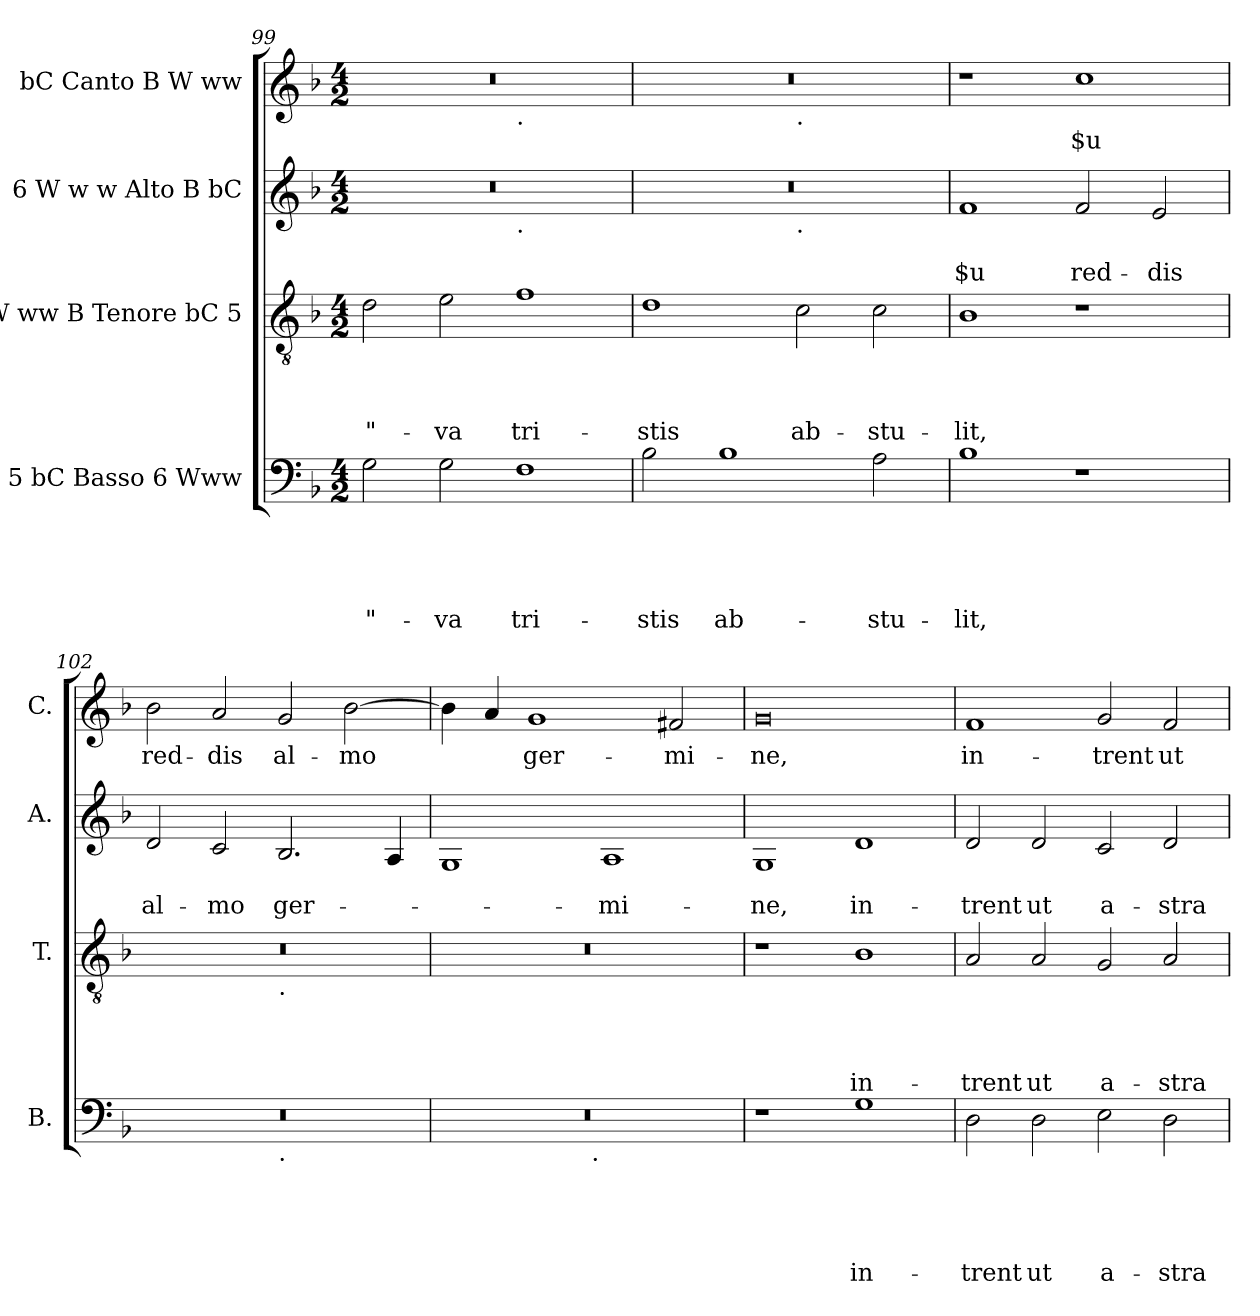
**kern	**text	**text	**text	**text	**text	**kern	**text	**text	**text	**text	**kern	**text	**text	**kern	**text
*part4	*part4	*part4	*part4	*part4	*part4	*part3	*part3	*part3	*part3	*part3	*part2	*part2	*part2	*part1	*part1
*staff4	*staff4	*staff4	*staff4	*staff4	*staff4	*staff3	*staff3	*staff3	*staff3	*staff3	*staff2	*staff2	*staff2	*staff1	*staff1
*I"5 bC Basso 6 Www	*	*	*	*	*	*I"W ww B Tenore bC 5	*	*	*	*	*I"6 W w w Alto B bC	*	*	*I"bC Canto B W ww	*
*I'B.	*	*	*	*	*	*I'T.	*	*	*	*	*I'A.	*	*	*I'C.	*
*clefF4	*	*	*	*	*	*clefGv2	*	*	*	*	*clefG2	*	*	*clefG2	*
*k[b-]	*	*	*	*	*	*k[b-]	*	*	*	*	*k[b-]	*	*	*k[b-]	*
*F:	*	*	*	*	*	*F:	*	*	*	*	*F:	*	*	*F:	*
*M4/2	*	*	*	*	*	*M4/2	*	*	*	*	*M4/2	*	*	*M4/2	*
=99	=99	=99	=99	=99	=99	=99	=99	=99	=99	=99	=99	=99	=99	=99	=99
!	!	!	!	!	!LO:LY:b	!	!	!	!	!LO:LY:b	!	!	!	!	!
*	*	*	*	*	*	*	*	*	*	*	*^	*	*	*^	*
2G\	.	.	.	.	"-	2d\	.	.	.	"-	0r	1ryy	.	.	0r	1ryy	.
!	!	!	!	!	!LO:LY:b	!	!	!	!	!LO:LY:b	!	!	!	!	!	!	!
2G\	.	.	.	.	-va	2e\	.	.	.	-va	.	.	.	.	.	.	.
!	!	!	!	!	!	!	!	!	!	!	!	!	!	!	!	!LO:TX:b:t=.	!
!	!	!	!	!	!	!	!	!	!	!	!	!LO:TX:b:t=.	!	!	!	!	!
!	!	!	!	!	!LO:LY:b	!	!	!	!	!LO:LY:b	!	!	!	!	!	!	!
1F	.	.	.	.	tri-	1f	.	.	.	tri-	.	1ryy	.	.	.	1ryy	.
=100	=100	=100	=100	=100	=100	=100	=100	=100	=100	=100	=100	=100	=100	=100	=100	=100	=100
!	!	!	!	!	!LO:LY:b	!	!	!	!	!LO:LY:b	!	!	!	!	!	!	!
2B-\	.	.	.	.	-stis	1d	.	.	.	-stis	0r	1ryy	.	.	0r	1ryy	.
!	!	!	!	!	!LO:LY:b	!	!	!	!	!	!	!	!	!	!	!	!
1B-	.	.	.	.	ab-	.	.	.	.	.	.	.	.	.	.	.	.
!	!	!	!	!	!	!	!	!	!	!	!	!	!	!	!	!LO:TX:b:t=.	!
!	!	!	!	!	!	!	!	!	!	!	!	!LO:TX:b:t=.	!	!	!	!	!
!	!	!	!	!	!	!	!	!	!	!LO:LY:b	!	!	!	!	!	!	!
.	.	.	.	.	.	2c\	.	.	.	ab-	.	1ryy	.	.	.	1ryy	.
!	!	!	!	!	!LO:LY:b	!	!	!	!	!LO:LY:b	!	!	!	!	!	!	!
2A\	.	.	.	.	-stu-	2c\	.	.	.	-stu-	.	.	.	.	.	.	.
=101	=101	=101	=101	=101	=101	=101	=101	=101	=101	=101	=101	=101	=101	=101	=101	=101	=101
!	!	!	!	!	!LO:LY:b	!	!	!	!	!LO:LY:b	!	!	!	!LO:LY:b	!	!	!
*	*	*	*	*	*	*	*	*	*	*	*v	*v	*	*	*	*	*
*	*	*	*	*	*	*	*	*	*	*	*	*	*	*v	*v	*
1B-	.	.	.	.	-lit,	1B-	.	.	.	-lit,	1f	.	$u	1r	.
!	!	!	!	!	!	!	!	!	!	!	!	!	!LO:LY:b	!	!LO:LY:b
1r	.	.	.	.	.	1r	.	.	.	.	2f/	.	red-	1cc	$u
!	!	!	!	!	!	!	!	!	!	!	!	!	!LO:LY:b	!	!
.	.	.	.	.	.	.	.	.	.	.	2e/	.	-dis	.	.
=102	=102	=102	=102	=102	=102	=102	=102	=102	=102	=102	=102	=102	=102	=102	=102
!	!	!	!	!	!	!	!	!	!	!	!	!	!LO:LY:b	!	!LO:LY:b
*^	*	*	*	*	*	*^	*	*	*	*	*	*	*	*	*
0r	1ryy	.	.	.	.	.	0r	1ryy	.	.	.	.	2d/	.	al-	2b-\	red-
!	!	!	!	!	!	!	!	!	!	!	!	!	!	!	!LO:LY:b	!	!LO:LY:b
.	.	.	.	.	.	.	.	.	.	.	.	.	2c/	.	-mo	2a/	-dis
!	!	!	!	!	!	!	!	!LO:TX:b:t=.	!	!	!	!	!	!	!	!	!
!	!LO:TX:b:t=.	!	!	!	!	!	!	!	!	!	!	!	!	!	!	!	!
!	!	!	!	!	!	!	!	!	!	!	!	!	!	!	!LO:LY:b	!	!LO:LY:b
.	1ryy	.	.	.	.	.	.	1ryy	.	.	.	.	2.B-/	.	ger-	2g/	al-
!	!	!	!	!	!	!	!	!	!	!	!	!	!	!	!	!	!LO:LY:b
.	.	.	.	.	.	.	.	.	.	.	.	.	.	.	.	[>2b-\	-mo
.	.	.	.	.	.	.	.	.	.	.	.	.	4A/	.	.	.	.
*	*	*	*	*	*	*	*v	*v	*	*	*	*	*	*	*	*	*
=103	=103	=103	=103	=103	=103	=103	=103	=103	=103	=103	=103	=103	=103	=103	=103	=103
0r	2ryy	.	.	.	.	.	0r	.	.	.	.	1G	.	.	4b-\]	.
.	.	.	.	.	.	.	.	.	.	.	.	.	.	.	4a/	.
!	!	!	!	!	!	!	!	!	!	!	!	!	!	!	!	!LO:LY:b
.	4...ryy	.	.	.	.	.	.	.	.	.	.	.	.	.	1g	ger-
!	!LO:TX:b:t=.	!	!	!	!	!	!	!	!	!	!	!	!	!	!	!
.	1ryy	.	.	.	.	.	.	.	.	.	.	.	.	.	.	.
!	!	!	!	!	!	!	!	!	!	!	!	!	!	!LO:LY:b	!	!
.	.	.	.	.	.	.	.	.	.	.	.	1A	.	-mi-	.	.
!	!	!	!	!	!	!	!	!	!	!	!	!	!	!	!	!LO:LY:b
.	.	.	.	.	.	.	.	.	.	.	.	.	.	.	2f#/	-mi-
.	32ryy	.	.	.	.	.	.	.	.	.	.	.	.	.	.	.
!!LO:LB:g=z
=104	=104	=104	=104	=104	=104	=104	=104	=104	=104	=104	=104	=104	=104	=104	=104	=104
!	!	!	!	!	!	!	!	!	!	!	!	!	!	!LO:LY:b	!	!LO:LY:b
*v	*v	*	*	*	*	*	*	*	*	*	*	*	*	*	*	*
1r	.	.	.	.	.	1r	.	.	.	.	1G	.	-ne,	0g	-ne,
!	!	!	!	!	!LO:LY:b	!	!	!	!	!LO:LY:b	!	!	!LO:LY:b	!	!
1G	.	.	.	.	in-	1B-	.	.	.	in-	1d	.	in-	.	.
=105	=105	=105	=105	=105	=105	=105	=105	=105	=105	=105	=105	=105	=105	=105	=105
!	!	!	!	!	!LO:LY:b	!	!	!	!	!LO:LY:b	!	!	!LO:LY:b	!	!LO:LY:b
2D\	.	.	.	.	-trent	2A/	.	.	.	-trent	2d/	.	-trent	1f	in-
!	!	!	!	!	!LO:LY:b	!	!	!	!	!LO:LY:b	!	!	!LO:LY:b	!	!
2D\	.	.	.	.	ut	2A/	.	.	.	ut	2d/	.	ut	.	.
!	!	!	!	!	!LO:LY:b	!	!	!	!	!LO:LY:b	!	!	!LO:LY:b	!	!LO:LY:b
2E\	.	.	.	.	a-	2G/	.	.	.	a-	2c/	.	a-	2g/	-trent
!	!	!	!	!	!LO:LY:b	!	!	!	!	!LO:LY:b	!	!	!LO:LY:b	!	!LO:LY:b
2D\	.	.	.	.	-stra	2A/	.	.	.	-stra	2d/	.	-stra	2f/	ut
=	=	=	=	=	=	=	=	=	=	=	=	=	=	=	=
*-	*-	*-	*-	*-	*-	*-	*-	*-	*-	*-	*-	*-	*-	*-	*-
